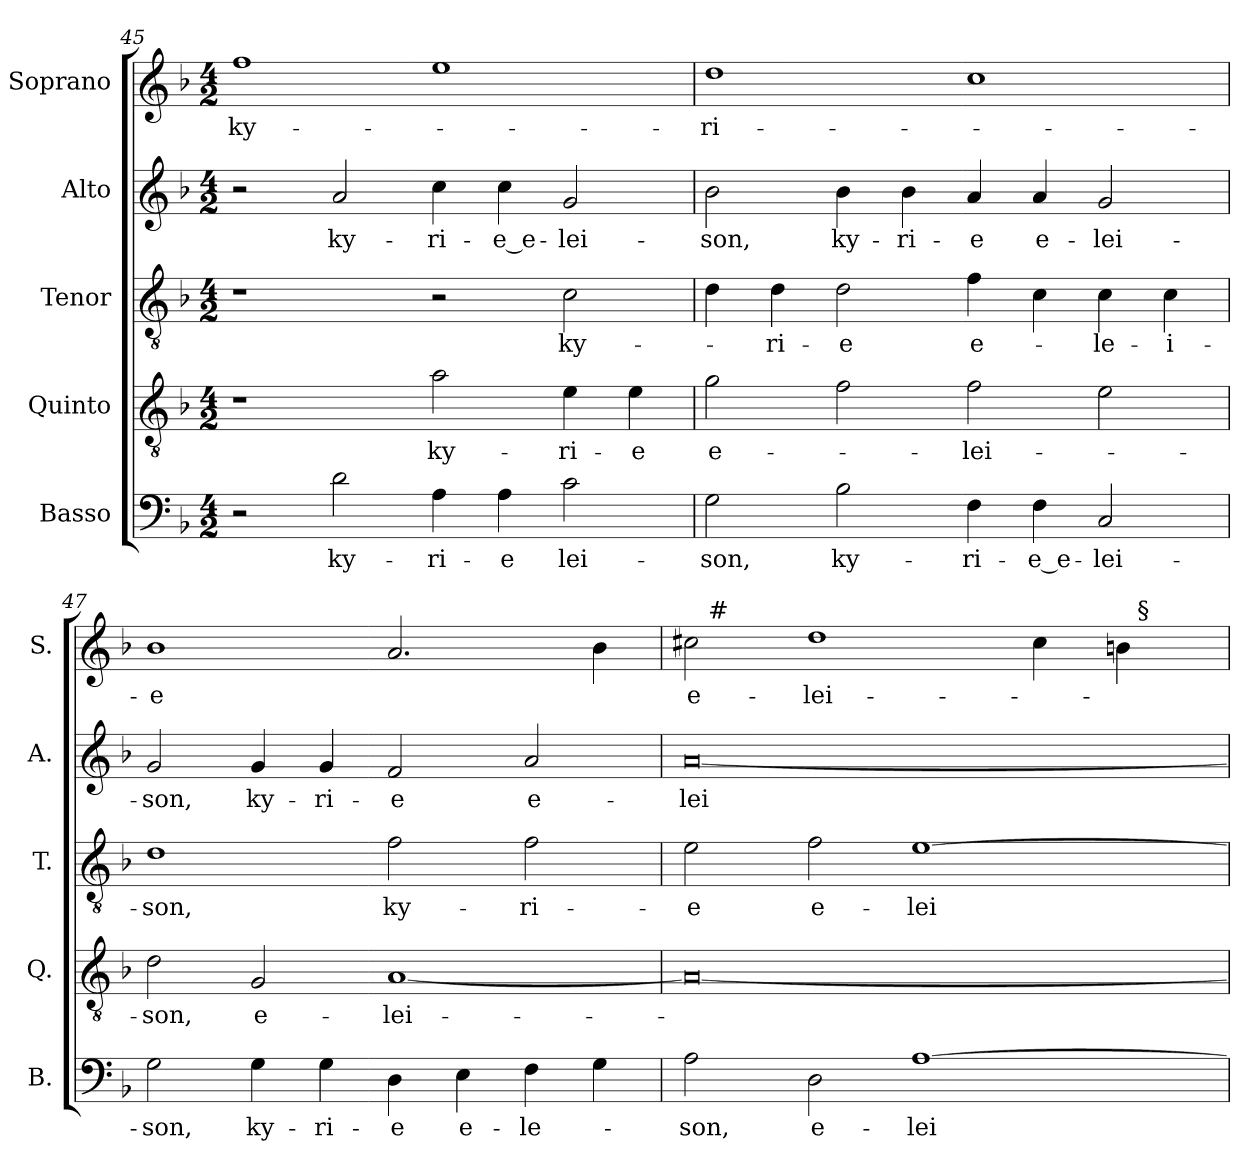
**kern	**text	**kern	**text	**kern	**text	**kern	**text	**kern	**text
*part5	*part5	*part4	*part4	*part3	*part3	*part2	*part2	*part1	*part1
*staff5	*staff5	*staff4	*staff4	*staff3	*staff3	*staff2	*staff2	*staff1	*staff1
*I"Basso	*	*I"Quinto	*	*I"Tenor	*	*I"Alto	*	*I"Soprano	*
*I'B.	*	*I'Q.	*	*I'T.	*	*I'A.	*	*I'S.	*
*clefF4	*	*clefGv2	*	*clefGv2	*	*clefG2	*	*clefG2	*
*	*	*ITrd7c12	*	*ITrd7c12	*	*	*	*	*
*k[b-]	*	*k[b-]	*	*k[b-]	*	*k[b-]	*	*k[b-]	*
*F:	*	*F:	*	*F:	*	*F:	*	*F:	*
*M4/2	*	*M4/2	*	*M4/2	*	*M4/2	*	*M4/2	*
=45	=45	=45	=45	=45	=45	=45	=45	=45	=45
!	!	!	!	!	!	!	!	!	!LO:LY:b:color=#000000
2r	.	1r	.	1r	.	2r	.	1ffi	ky-
!	!LO:LY:b:color=#000000	!	!	!	!	!	!	!	!
!	!	!	!	!	!	!	!LO:LY:b:color=#000000	!	!
2di\	ky-	.	.	.	.	2ai/	ky-	.	.
!	!LO:LY:b:color=#000000	!	!	!	!	!	!	!	!
!	!	!	!LO:LY:b:color=#000000	!	!	!	!	!	!
!	!	!	!	!	!	!	!LO:LY:b:color=#000000	!	!
4Ai\	-ri-	2Ai\	ky-	2r	.	4cci\	-ri-	1eei	.
!	!LO:LY:b:color=#000000	!	!	!	!	!	!	!	!
!	!	!	!	!	!	!	!LO:LY:b:color=#000000	!	!
4Ai\	-e_-	.	.	.	.	4cci\	-e_e-	.	.
!	!LO:LY:b:color=#000000	!	!	!	!	!	!	!	!
!	!	!	!LO:LY:b:color=#000000	!	!	!	!	!	!
!	!	!	!	!	!LO:LY:b:color=#000000	!	!	!	!
!	!	!	!	!	!	!	!LO:LY:b:color=#000000	!	!
2ci\	-lei-	4Ei\	-ri-	2Ci\	ky-	2gi/	-lei-	.	.
!	!	!	!LO:LY:b:color=#000000	!	!	!	!	!	!
.	.	4Ei\	-e	.	.	.	.	.	.
=46	=46	=46	=46	=46	=46	=46	=46	=46	=46
!	!LO:LY:b:color=#000000	!	!	!	!	!	!	!	!
!	!	!	!LO:LY:b:color=#000000	!	!	!	!	!	!
!	!	!	!	!	!	!	!LO:LY:b:color=#000000	!	!
!	!	!	!	!	!	!	!	!	!LO:LY:b:color=#000000
2Gi\	-son,	2Gi\	e-	4Di\	.	2b-i\	-son,	1ddi	-ri-
!	!	!	!	!	!LO:LY:b:color=#000000	!	!	!	!
.	.	.	.	4Di\	-ri-	.	.	.	.
!	!LO:LY:b:color=#000000	!	!	!	!	!	!	!	!
!	!	!	!	!	!LO:LY:b:color=#000000	!	!	!	!
!	!	!	!	!	!	!	!LO:LY:b:color=#000000	!	!
2B-i\	ky-	2Fi\	.	2Di\	-e	4b-i\	ky-	.	.
!	!	!	!	!	!	!	!LO:LY:b:color=#000000	!	!
.	.	.	.	.	.	4b-i\	-ri-	.	.
!	!LO:LY:b:color=#000000	!	!	!	!	!	!	!	!
!	!	!	!LO:LY:b:color=#000000	!	!	!	!	!	!
!	!	!	!	!	!LO:LY:b:color=#000000	!	!	!	!
!	!	!	!	!	!	!	!LO:LY:b:color=#000000	!	!
4Fi\	-ri-	2Fi\	-lei-	4Fi\	e-	4ai/	-e	1cci	.
!	!LO:LY:b:color=#000000	!	!	!	!	!	!	!	!
!	!	!	!	!	!	!	!LO:LY:b:color=#000000	!	!
4Fi\	-e_e-	.	.	4Ci\	.	4ai/	e-	.	.
!	!LO:LY:b:color=#000000	!	!	!	!	!	!	!	!
!	!	!	!	!	!LO:LY:b:color=#000000	!	!	!	!
!	!	!	!	!	!	!	!LO:LY:b:color=#000000	!	!
2Ci/	-lei-	2Ei\	.	4Ci\	-le-	2gi/	-lei-	.	.
!	!	!	!	!	!LO:LY:b:color=#000000	!	!	!	!
.	.	.	.	4Ci\	-i-	.	.	.	.
=47	=47	=47	=47	=47	=47	=47	=47	=47	=47
!	!LO:LY:b:color=#000000	!	!	!	!	!	!	!	!
!	!	!	!LO:LY:b:color=#000000	!	!	!	!	!	!
!	!	!	!	!	!LO:LY:b:color=#000000	!	!	!	!
!	!	!	!	!	!	!	!LO:LY:b:color=#000000	!	!
!	!	!	!	!	!	!	!	!	!LO:LY:b:color=#000000
2Gi\	-son,	2Di\	-son,	1Di	-son,	2gi/	-son,	1b-i	-e
!	!LO:LY:b:color=#000000	!	!	!	!	!	!	!	!
!	!	!	!LO:LY:b:color=#000000	!	!	!	!	!	!
!	!	!	!	!	!	!	!LO:LY:b:color=#000000	!	!
4Gi\	ky-	2GGi/	e-	.	.	4gi/	ky-	.	.
!	!LO:LY:b:color=#000000	!	!	!	!	!	!	!	!
!	!	!	!	!	!	!	!LO:LY:b:color=#000000	!	!
4Gi\	-ri-	.	.	.	.	4gi/	-ri-	.	.
!	!LO:LY:b:color=#000000	!	!	!	!	!	!	!	!
!	!	!	!LO:LY:b:color=#000000	!	!	!	!	!	!
!	!	!	!	!	!LO:LY:b:color=#000000	!	!	!	!
!	!	!	!	!	!	!	!LO:LY:b:color=#000000	!	!
4Di\	-e	[1AAi	-lei-	2Fi\	ky-	2fi/	-e	2.ai/	.
!	!LO:LY:b:color=#000000	!	!	!	!	!	!	!	!
4Ei\	e-	.	.	.	.	.	.	.	.
!	!LO:LY:b:color=#000000	!	!	!	!	!	!	!	!
!	!	!	!	!	!LO:LY:b:color=#000000	!	!	!	!
!	!	!	!	!	!	!	!LO:LY:b:color=#000000	!	!
4Fi\	-le-	.	.	2Fi\	-ri-	2ai/	e-	.	.
4Gi\	.	.	.	.	.	.	.	4b-i\	.
=48	=48	=48	=48	=48	=48	=48	=48	=48	=48
!	!LO:LY:b:color=#000000	!	!	!	!	!	!	!	!
!	!	!	!	!	!LO:LY:b:color=#000000	!	!	!	!
!	!	!	!	!	!	!	!LO:LY:b:color=#000000	!	!
!	!	!	!	!	!	!	!	!	!LO:LY:b:color=#000000
*	*	*	*	*	*	*	*	*^	*
2Ai\	-son,	0AAi_	.	2Ei\	-e	[0ai	-lei	2cc#i\	32ryy	e-
.	.	.	.	.	.	.	.	.	256ryy	.
!	!	!	!	!	!	!	!	!	!LO:TX:a:t=#	!
.	.	.	.	.	.	.	.	.	1ryy	.
!	!LO:LY:b:color=#000000	!	!	!	!	!	!	!	!	!
!	!	!	!	!	!LO:LY:b:color=#000000	!	!	!	!	!
!	!	!	!	!	!	!	!	!	!	!LO:LY:b:color=#000000
2Di\	e-	.	.	2Fi\	e-	.	.	1ddi	.	-lei-
!	!LO:LY:b:color=#000000	!	!	!	!	!	!	!	!	!
!	!	!	!	!	!LO:LY:b:color=#000000	!	!	!	!	!
[1Ai	-lei-	.	.	[1Ei	-lei-	.	.	.	.	.
.	.	.	.	.	.	.	.	.	2ryy	.
.	.	.	.	.	.	.	.	4cc#i\	.	.
.	.	.	.	.	.	.	.	.	4ryy	.
.	.	.	.	.	.	.	.	4bi\	.	.
!	!	!	!	!	!	!	!	!	!LO:TX:a:t=§	!
.	.	.	.	.	.	.	.	.	8ryy	.
.	.	.	.	.	.	.	.	.	16ryy	.
.	.	.	.	.	.	.	.	.	64..ryy	.
*	*	*	*	*	*	*	*	*v	*v	*
=	=	=	=	=	=	=	=	=	=
*-	*-	*-	*-	*-	*-	*-	*-	*-	*-
